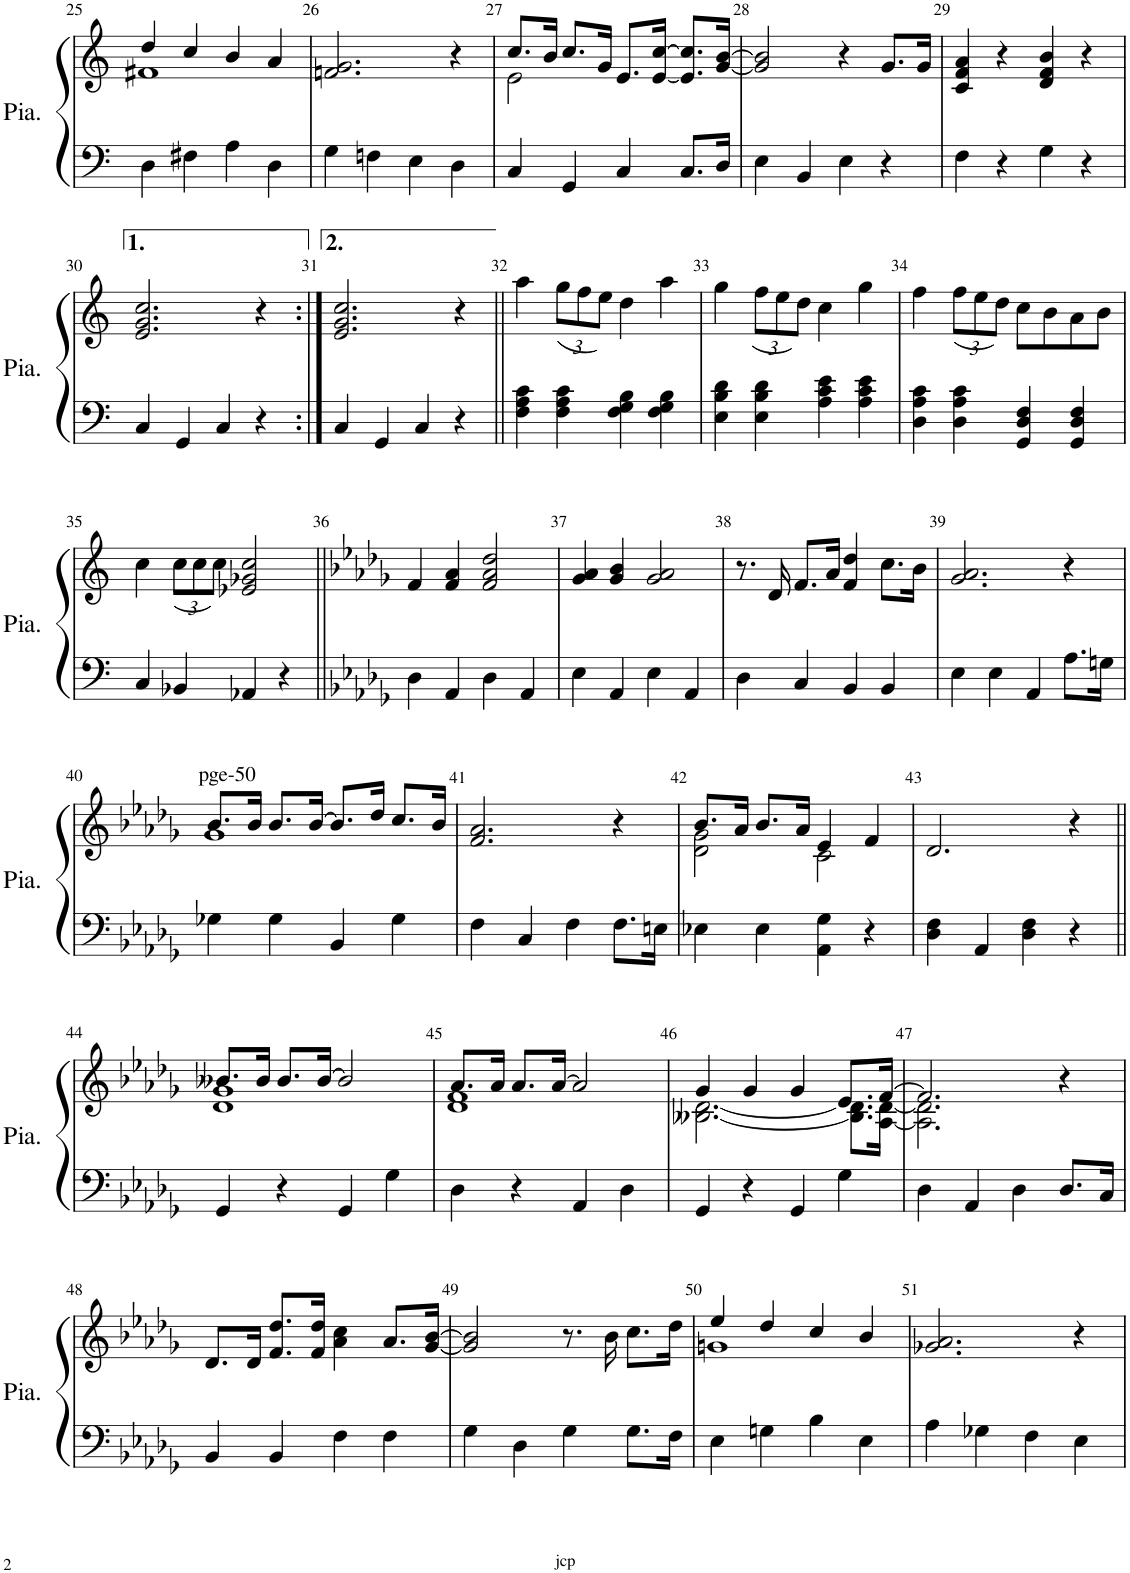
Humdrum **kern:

**kern	**kern
*part1	*part1
*staff2	*staff1
*I"Piano	*
*I'Pia.	*
!!LO:PB:g=z
*clefF4	*clefG2
*k[]	*k[]
*M4/4	*M4/4
*met(c)	*met(c)
=25	=25
*	*^
4D\	4dd/	1f#X
4F#X\	4cc/	.
4A\	4b/	.
4D\	4a/	.
*	*v	*v
=26	=26
4G\	2.fn/ 2.g/
4Fn\	.
4E\	.
4D\	4r
=27	=27
*	*^
4C/	8.cc/L	2e\
.	16b/Jk	.
4GG/	8.cc/L	.
.	16g/Jk	.
4C/	8.e/L	2ryy
.	[16e/ [16cc/Jk	.
8.C/L	8.e/] 8.cc/]L	.
16D/Jk	[16g/ [16b/Jk	.
*	*v	*v
=28	=28
4E\	2g/] 2b/]
4BB/	.
4E\	4r
4r	8.g/L
.	16g/Jk
=29	=29
4F\	4c/ 4f/ 4a/
4r	4r
4G\	4d/ 4f/ 4b/
4r	4r
!!LO:LB:g=z
=30	=30
4C/	2.e/ 2.g/ 2.cc/
4GG/	.
4C/	.
4r	4r
=31:|!	=31:|!
4C/	2.e/ 2.g/ 2.cc/
4GG/	.
4C/	.
4r	4r
=32||	=32||
4F\ 4A\ 4c\	4aa\
*	*Xbrackettup
4F\ 4A\ 4c\	(<12gg\L
.	12ff\
.	12ee\J)
4F\ 4G\ 4B\	4dd\
4F\ 4G\ 4B\	4aa\
=33	=33
4E\ 4B\ 4d\	4gg\
4E\ 4B\ 4d\	(<12ff\L
.	12ee\
.	12dd\J)
4A\ 4c\ 4e\	4cc\
4A\ 4c\ 4e\	4gg\
=34	=34
4D\ 4A\ 4c\	4ff\
4D\ 4A\ 4c\	(<12ff\L
.	12ee\
.	12dd\J)
4GG/ 4D/ 4F/	8cc\L
.	8b\
4GG/ 4D/ 4F/	8a\
.	8b\J
!!LO:LB:g=z
=35	=35
4C/	4cc\
4BB-X/	(<12cc\L
.	12cc\
.	12cc\J)
4AA-X/	2e-X/ 2g-X/ 2cc/
4r	.
=36||	=36||
*k[b-e-a-d-g-]	*k[b-e-a-d-g-]
4D-\	4f/
4AA-/	4f/ 4a-/
4D-\	2f/ 2a-/ 2dd-/
4AA-/	.
=37	=37
4E-\	4g-/ 4a-/
4AA-/	4g-/ 4b-/
4E-\	2g-/ 2a-/
4AA-/	.
=38	=38
4D-\	8.r
.	16d-/
4C/	8.f/L
.	16a-/Jk
4BB-/	4f/ 4dd-/
4BB-/	8.cc\L
.	16b-\Jk
=39	=39
4E-\	2.g-/ 2.a-/
4E-\	.
4AA-/	.
8.A-\L	4r
16Gn\Jk	.
!!LO:LB:g=z
=40	=40
*	*^
!	!LO:TX:a:t=pge-50	!
4G-X\	8.b-/L	1g-
.	16b-/Jk	.
4G-\	8.b-/L	.
.	[16b-/Jk	.
4BB-/	8.b-/L]	.
.	16dd-/Jk	.
4G-\	8.cc/L	.
.	16b-/Jk	.
*	*v	*v
=41	=41
4F\	2.f/ 2.a-/
4C/	.
4F\	.
8.F\L	4r
16En\Jk	.
=42	=42
*	*^
4E-X\	8.b-/L	2d-\ 2g-\
.	16a-/Jk	.
4E-\	8.b-/L	.
.	16a-/Jk	.
4AA-\ 4G-\	4e-/	2c\
4r	4f/	.
*	*v	*v
=43	=43
4D-\ 4F\	2.d-/
4AA-/	.
4D-\ 4F\	.
4r	4r
!!LO:LB:g=z
=44||	=44||
*	*^
4GG-/	8.b--X/L	1d- 1g-
.	16b--/Jk	.
4r	8.b--/L	.
.	[16b--/Jk	.
4GG-/	2b--/]	.
4G-\	.	.
=45	=45	=45
4D-\	8.a-/L	1d- 1f
.	16a-/Jk	.
4r	8.a-/L	.
.	[16a-/Jk	.
4AA-/	2a-/]	.
4D-\	.	.
=46	=46	=46
4GG-/	4g-/	[2.B--X\ [2.d-\
4r	4g-/	.
4GG-/	4g-/	.
4G-\	8.e-/L	8.B--\] 8.d-\]L
.	[16f/Jk	[16A-\ [16d-\Jk
=47	=47	=47
4D-\	2.f/]	2.A-\] 2.d-\]
4AA-/	.	.
4D-\	.	.
8.D-/L	4r	4ryy
16C/Jk	.	.
*	*v	*v
!!LO:LB:g=z
=48	=48
4BB-/	8.d-/L
.	16d-/Jk
4BB-/	8.f/ 8.dd-/L
.	16f/ 16dd-/Jk
4F\	4a-\ 4cc\
4F\	8.a-/L
.	[16g-/ [16b-/Jk
=49	=49
4G-\	2g-/] 2b-/]
4D-\	.
4G-\	8.r
.	16b-\
8.G-\L	8.cc\L
16F\Jk	16dd-\Jk
=50	=50
*	*^
4E-\	4ee-/	1gn
4Gn\	4dd-/	.
4B-\	4cc/	.
4E-\	4b-/	.
*	*v	*v
=51	=51
4A-\	2.g-X/ 2.a-/
4G-X\	.
4F\	.
4E-\	4r
=	=
*-	*-
